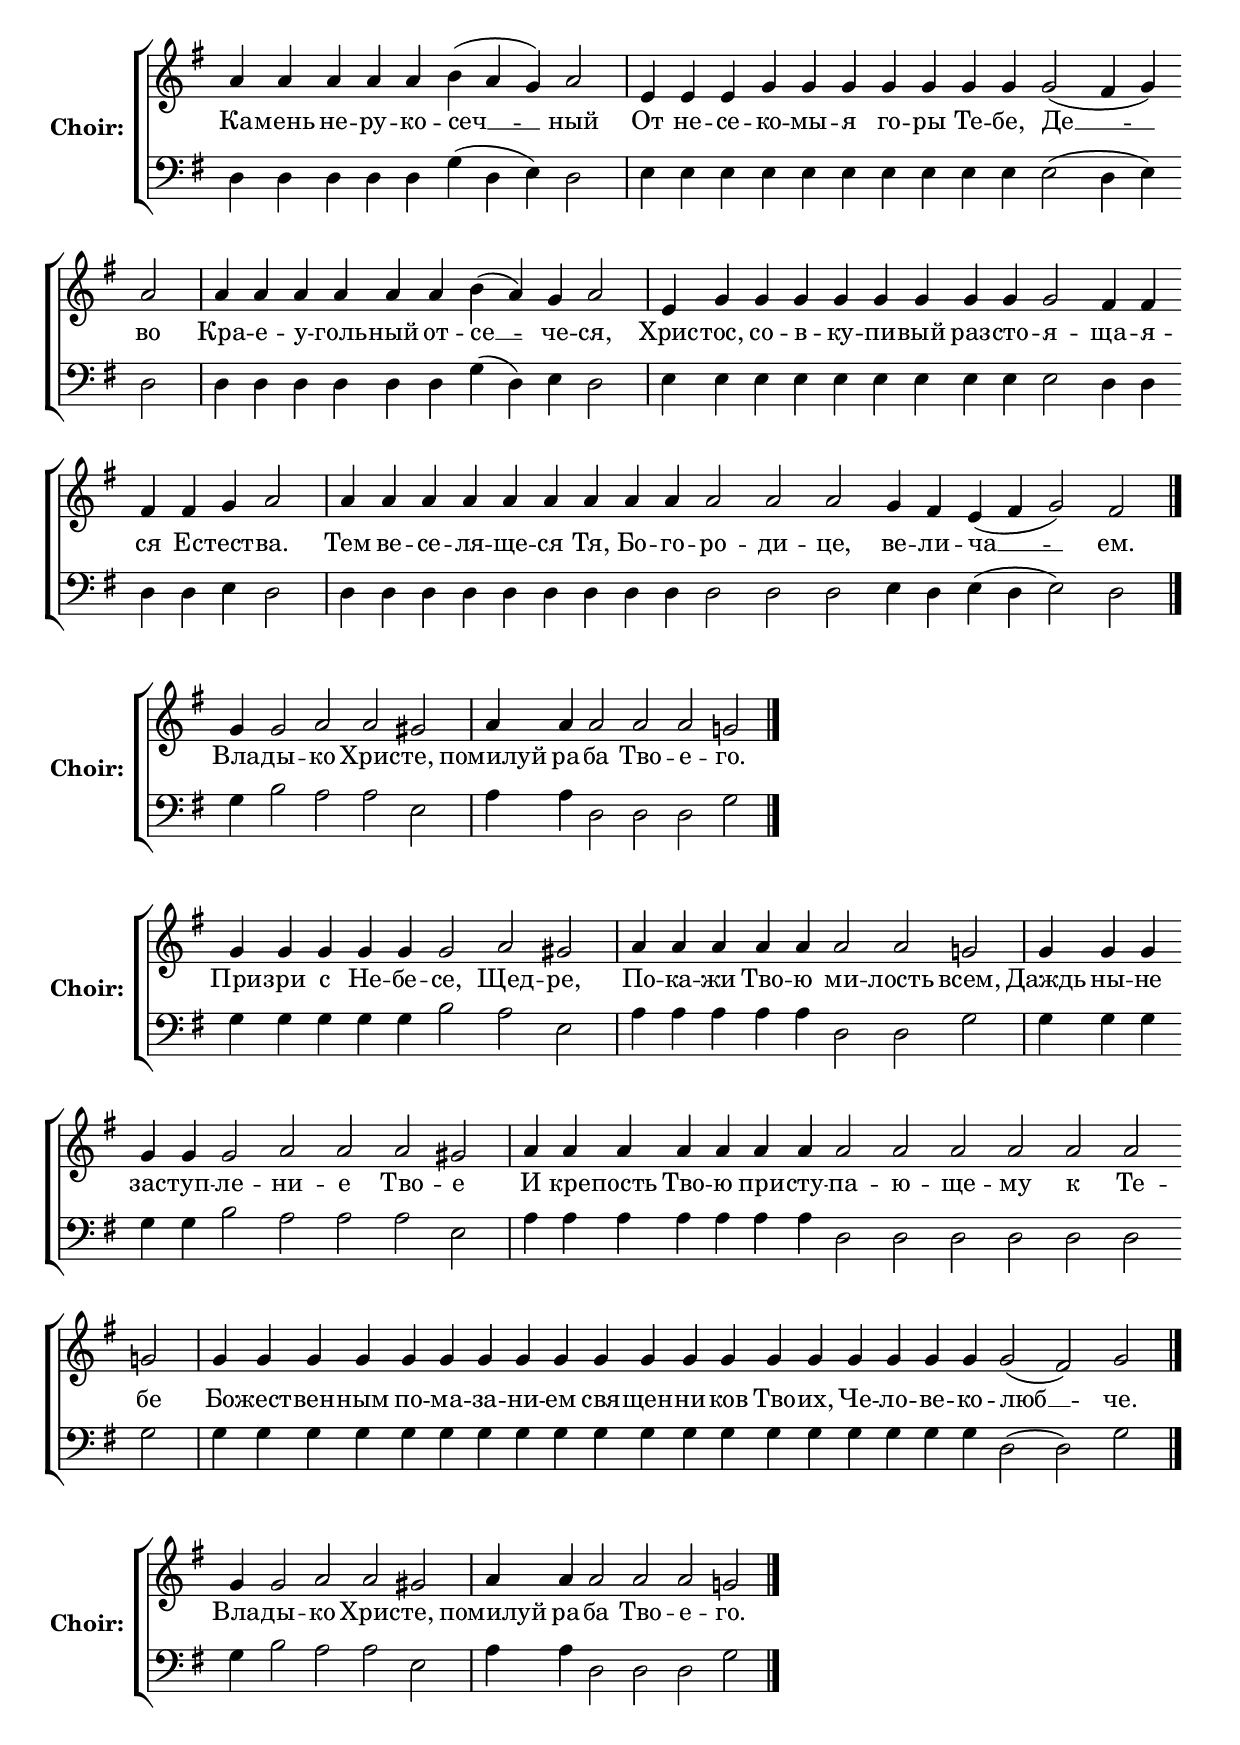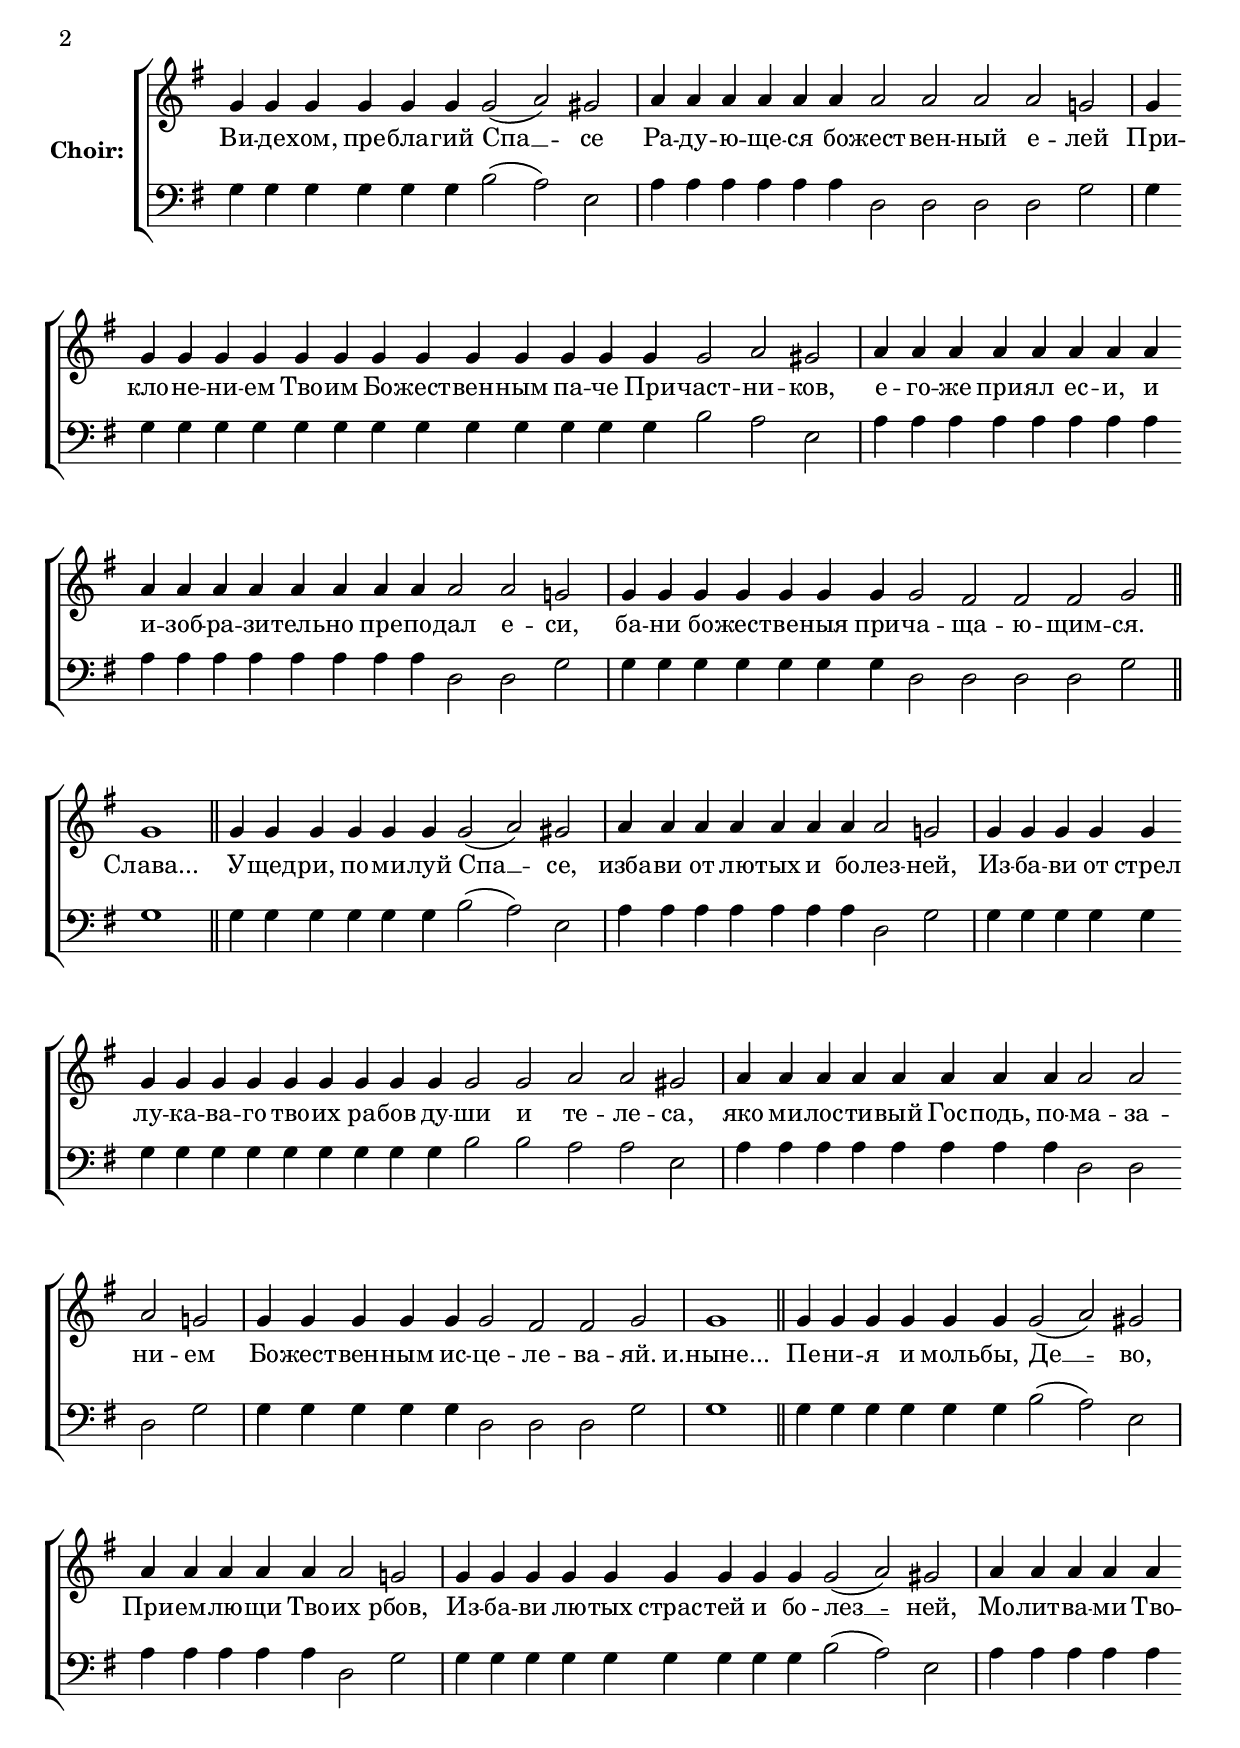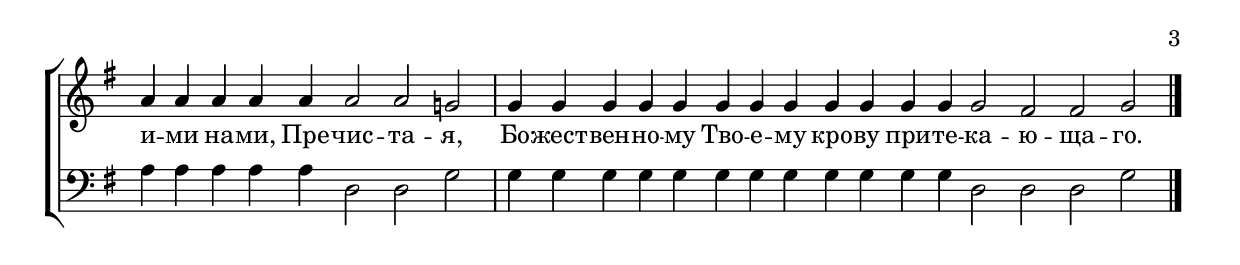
\version "2.16.2"

% =======================
% Global Variables
% =======================
alignleft = \once \override LyricText #'self-alignment-X = #-1

% =======================
% Score for Песнь 9
% =======================
%
% voices
%
Sop = {
	\bar "" a'4 \bar "" a'4 \bar "" a'4 \bar "" a'4 \bar "" a'4 \bar "" b'4 ( a'4 g'4 ) \bar "" a'2 \bar "|" e'4 \bar "" e'4 \bar "" e'4 \bar "" g'4 \bar "" g'4 \bar "" g'4 \bar "" g'4 \bar "" g'4 \bar "" g'4 \bar "" g'4 \bar "" g'2 ( fis'4 g'4 ) \bar "" a'2 \bar "|" a'4 \bar "" a'4 \bar "" a'4 \bar "" a'4 \bar "" a'4 \bar "" a'4 \bar "" b'4 ( a'4 ) \bar "" g'4 \bar "" a'2 \bar "|" e'4 \bar "" g'4 \bar "" g'4 \bar "" g'4 \bar "" g'4 \bar "" g'4 \bar "" g'4 \bar "" g'4 \bar "" g'4 \bar "" g'2 \bar "" fis'4 \bar "" fis'4 \bar "" fis'4 \bar "" fis'4 \bar "" g'4 \bar "" a'2 \bar "|" a'4 \bar "" a'4 \bar "" a'4 \bar "" a'4 \bar "" a'4 \bar "" a'4 \bar "" a'4 \bar "" a'4 \bar "" a'4 \bar "" a'2 \bar "" a'2 \bar "" a'2 \bar "" g'4 \bar "" fis'4 \bar "" e'4 ( fis'4 g'2 ) \bar "" fis'2 \bar "|." 
}

Bass = {
	\bar "" d4 \bar "" d4 \bar "" d4 \bar "" d4 \bar "" d4 \bar "" g4 ( d4 e4 ) \bar "" d2 \bar "|" e4 \bar "" e4 \bar "" e4 \bar "" e4 \bar "" e4 \bar "" e4 \bar "" e4 \bar "" e4 \bar "" e4 \bar "" e4 \bar "" e2 ( d4 e4 ) \bar "" d2 \bar "|" d4 \bar "" d4 \bar "" d4 \bar "" d4 \bar "" d4 \bar "" d4 \bar "" g4 ( d4 ) \bar "" e4 \bar "" d2 \bar "|" e4 \bar "" e4 \bar "" e4 \bar "" e4 \bar "" e4 \bar "" e4 \bar "" e4 \bar "" e4 \bar "" e4 \bar "" e2 \bar "" d4 \bar "" d4 \bar "" d4 \bar "" d4 \bar "" e4 \bar "" d2 \bar "|" d4 \bar "" d4 \bar "" d4 \bar "" d4 \bar "" d4 \bar "" d4 \bar "" d4 \bar "" d4 \bar "" d4 \bar "" d2 \bar "" d2 \bar "" d2 \bar "" e4 \bar "" d4 \bar "" e4 ( d4 e2 ) \bar "" d2 \bar "|." 
}


% =======================
% Lyrics
% =======================
words = \lyricmode {
	Ка -- мень не -- ру -- ко -- 
	сеч __ __ 
	-- ный 
	От не -- се -- 
	ко -- мы -- я го -- ры Те -- бе, 
	Де __ __ 
	-- во 
	Кра -- е -- у -- голь -- ный от 
	-- се __ 
	-- че 
	-- ся, 
	Хрис -- 
	тос, со -- в -- ку -- пи -- вый раз -- сто 
	-- я 
	-- ща -- я -- ся Ес 
	-- тест 
	-- ва. 
	Тем ве -- се -- ля -- ще -- ся Тя, Бо -- го 
	-- ро -- ди -- це, 
	ве -- 
	ли -- 
	ча __ __ 
	-- ем. 
}

\score {

% This produces a lilypond error, but still seems to render OK, so...
\header { title = "Песнь 9" }

  \new ChoirStaff \with {
    instrumentName = \markup \bold "Choir:"
  }
  <<
    #(set-accidental-style 'neo-modern 'Score)
    \new Staff {
      \key g \major
      \cadenzaOn
      <<{
	  \new Voice = "Sop" {
	    %\voiceOne
	    \Sop
	  }
	}>>
    }
    \new Lyrics \lyricsto "Sop" { \words }
    \new Staff {
      \key g \major
      \clef bass
      \cadenzaOn
      <<{
	  \new Voice = "Bass" {
	    %\voiceOne
	    \Bass
	  }
	}>>
    }
  >>
}

%
% voices
%
Sop = {
	\bar "" g'4 \bar "" g'2 \bar "" a'2 \bar "" a'2 \bar "" gis' \bar "|" a'4 \bar "" a'4 \bar "" a'2 \bar "" a'2 \bar "" a'2 \bar "" g'2 \bar "|." 
}

Bass = {
	\bar "" g4 \bar "" b2 \bar "" a2 \bar "" a2 \bar "" e2 \bar "|" a4 \bar "" a4 \bar "" d2 \bar "" d2 \bar "" d2 \bar "" g2 \bar "|." 
}


% =======================
% Lyrics
% =======================
words = \lyricmode {
	Вла -- 
	ды -- 
	кo Хрис 
	-- те, 
	помилуй ра 
	-- ба Тво -- е 
	-- го. 
}

\score {


  \new ChoirStaff \with {
    instrumentName = \markup \bold "Choir:"
  }
  <<
    #(set-accidental-style 'neo-modern 'Score)
    \new Staff {
      \key g \major
      \cadenzaOn
      <<{
	  \new Voice = "Sop" {
	    %\voiceOne
	    \Sop
	  }
	}>>
    }
    \new Lyrics \lyricsto "Sop" { \words }
    \new Staff {
      \key g \major
      \clef bass
      \cadenzaOn
      <<{
	  \new Voice = "Bass" {
	    %\voiceOne
	    \Bass
	  }
	}>>
    }
  >>
}

%
% voices
%
Sop = {
	\bar "" g'4 \bar "" g'4 \bar "" g'4 \bar "" g'4 \bar "" g'4 \bar "" g'2 \bar "" a'2 \bar "" gis' \bar "|" a'4 \bar "" a'4 \bar "" a'4 \bar "" a'4 \bar "" a'4 \bar "" a'2 \bar "" a'2 \bar "" g'2 \bar "|" g'4 \bar "" g'4 \bar "" g'4 \bar "" g'4 \bar "" g'4 \bar "" g'2 \bar "" a'2 \bar "" a'2 \bar "" a'2 \bar "" gis' \bar "|" a'4 \bar "" a'4 \bar "" a'4 \bar "" a'4 \bar "" a'4 \bar "" a'4 \bar "" a'4 \bar "" a'2 \bar "" a'2 \bar "" a'2 \bar "" a'2 \bar "" a'2 \bar "" a'2 \bar "" g'2 \bar "|" g'4 \bar "" g'4 \bar "" g'4 \bar "" g'4 \bar "" g'4 \bar "" g'4 \bar "" g'4 \bar "" g'4 \bar "" g'4 \bar "" g'4 \bar "" g'4 \bar "" g'4 \bar "" g'4 \bar "" g'4 \bar "" g'4 \bar "" g'4 \bar "" g'4 \bar "" g'4 \bar "" g'4 \bar "" g'2 ( fis'2 ) \bar "" g' \bar "|." 
}

Bass = {
	\bar "" g4 \bar "" g4 \bar "" g4 \bar "" g4 \bar "" g4 \bar "" b2 \bar "" a2 \bar "" e2 \bar "|" a4 \bar "" a4 \bar "" a4 \bar "" a4 \bar "" a4 \bar "" d2 \bar "" d2 \bar "" g2 \bar "|" g4 \bar "" g4 \bar "" g4 \bar "" g4 \bar "" g4 \bar "" b2 \bar "" a2 \bar "" a2 \bar "" a2 \bar "" e2 \bar "|" a4 \bar "" a4 \bar "" a4 \bar "" a4 \bar "" a4 \bar "" a4 \bar "" a4 \bar "" d2 \bar "" d2 \bar "" d2 \bar "" d2 \bar "" d2 \bar "" d2 \bar "" g2 \bar "|" g4 \bar "" g4 \bar "" g4 \bar "" g4 \bar "" g4 \bar "" g4 \bar "" g4 \bar "" g4 \bar "" g4 \bar "" g4 \bar "" g4 \bar "" g4 \bar "" g4 \bar "" g4 \bar "" g4 \bar "" g4 \bar "" g4 \bar "" g4 \bar "" g4 \bar "" d2 ( d2 ) \bar "" g2 \bar "|." 
}


% =======================
% Lyrics
% =======================
words = \lyricmode {
	При -- зри с Не -- бе 
	-- се, 
	Щед -- 
	ре, 
	По -- ка -- жи Тво -- ю 
	ми -- лость 
	всем, 
	Даждь ны -- не зас -- туп 
	-- ле 
	-- ни -- е Тво 
	-- е 
	И кре -- пость Тво -- ю при -- сту 
	-- па -- ю -- ще -- му к Те 
	-- бе 
	Бо -- жест -- вен -- ным по -- ма -- за -- ни -- ем свя -- щен -- ни -- ков Тво -- их, Че -- ло -- ве -- ко 
	-- люб __ 
	-- че. 
}

\score {


  \new ChoirStaff \with {
    instrumentName = \markup \bold "Choir:"
  }
  <<
    #(set-accidental-style 'neo-modern 'Score)
    \new Staff {
      \key g \major
      \cadenzaOn
      <<{
	  \new Voice = "Sop" {
	    %\voiceOne
	    \Sop
	  }
	}>>
    }
    \new Lyrics \lyricsto "Sop" { \words }
    \new Staff {
      \key g \major
      \clef bass
      \cadenzaOn
      <<{
	  \new Voice = "Bass" {
	    %\voiceOne
	    \Bass
	  }
	}>>
    }
  >>
}

%
% voices
%
Sop = {
	\bar "" g'4 \bar "" g'2 \bar "" a'2 \bar "" a'2 \bar "" gis' \bar "|" a'4 \bar "" a'4 \bar "" a'2 \bar "" a'2 \bar "" a'2 \bar "" g'2 \bar "|." 
}

Bass = {
	\bar "" g4 \bar "" b2 \bar "" a2 \bar "" a2 \bar "" e2 \bar "|" a4 \bar "" a4 \bar "" d2 \bar "" d2 \bar "" d2 \bar "" g2 \bar "|." 
}


% =======================
% Lyrics
% =======================
words = \lyricmode {
	Вла -- 
	ды -- 
	кo Хрис 
	-- те, 
	помилуй ра 
	-- ба Тво -- е 
	-- го. 
}

\score {


  \new ChoirStaff \with {
    instrumentName = \markup \bold "Choir:"
  }
  <<
    #(set-accidental-style 'neo-modern 'Score)
    \new Staff {
      \key g \major
      \cadenzaOn
      <<{
	  \new Voice = "Sop" {
	    %\voiceOne
	    \Sop
	  }
	}>>
    }
    \new Lyrics \lyricsto "Sop" { \words }
    \new Staff {
      \key g \major
      \clef bass
      \cadenzaOn
      <<{
	  \new Voice = "Bass" {
	    %\voiceOne
	    \Bass
	  }
	}>>
    }
  >>
}

%
% voices
%
Sop = {
	\bar "" g'4 \bar "" g'4 \bar "" g'4 \bar "" g'4 \bar "" g'4 \bar "" g'4 \bar "" g'2 ( a'2 ) \bar "" gis' \bar "|" a'4 \bar "" a'4 \bar "" a'4 \bar "" a'4 \bar "" a'4 \bar "" a'4 \bar "" a'2 \bar "" a'2 \bar "" a'2 \bar "" a'2 \bar "" g'2 \bar "|" g'4 \bar "" g'4 \bar "" g'4 \bar "" g'4 \bar "" g'4 \bar "" g'4 \bar "" g'4 \bar "" g'4 \bar "" g'4 \bar "" g'4 \bar "" g'4 \bar "" g'4 \bar "" g'4 \bar "" g'4 \bar "" g'2 \bar "" a'2 \bar "" gis' \bar "|" a'4 \bar "" a'4 \bar "" a'4 \bar "" a'4 \bar "" a'4 \bar "" a'4 \bar "" a'4 \bar "" a'4 \bar "" a'4 \bar "" a'4 \bar "" a'4 \bar "" a'4 \bar "" a'4 \bar "" a'4 \bar "" a'4 \bar "" a'4 \bar "" a'2 \bar "" a'2 \bar "" g'2 \bar "|" g'4 \bar "" g'4 \bar "" g'4 \bar "" g'4 \bar "" g'4 \bar "" g'4 \bar "" g'4 \bar "" g'2 \bar "" fis'2 \bar "" fis'2 \bar "" fis'2 \bar "" g' \bar "||" g'1 \bar "||" g'4 \bar "" g'4 \bar "" g'4 \bar "" g'4 \bar "" g'4 \bar "" g'4 \bar "" g'2 ( a'2 ) \bar "" gis' \bar "|" a'4 \bar "" a'4 \bar "" a'4 \bar "" a'4 \bar "" a'4 \bar "" a'4 \bar "" a'4 \bar "" a'2 \bar "" g'2 \bar "|" g'4 \bar "" g'4 \bar "" g'4 \bar "" g'4 \bar "" g'4 \bar "" g'4 \bar "" g'4 \bar "" g'4 \bar "" g'4 \bar "" g'4 \bar "" g'4 \bar "" g'4 \bar "" g'4 \bar "" g'4 \bar "" g'2 \bar "" g'2 \bar "" a'2 \bar "" a'2 \bar "" gis' \bar "|" a'4 \bar "" a'4 \bar "" a'4 \bar "" a'4 \bar "" a'4 \bar "" a'4 \bar "" a'4 \bar "" a'4 \bar "" a'2 \bar "" a'2 \bar "" a'2 \bar "" g'2 \bar "|" g'4 \bar "" g'4 \bar "" g'4 \bar "" g'4 \bar "" g'4 \bar "" g'2 \bar "" fis'2 \bar "" fis'2 \bar "" g' \bar "|" g'1 \bar "||" g'4 \bar "" g'4 \bar "" g'4 \bar "" g'4 \bar "" g'4 \bar "" g'4 \bar "" g'2 ( a'2 ) \bar "" gis' \bar "|" a'4 \bar "" a'4 \bar "" a'4 \bar "" a'4 \bar "" a'4 \bar "" a'2 \bar "" g'2 \bar "|" g'4 \bar "" g'4 \bar "" g'4 \bar "" g'4 \bar "" g'4 \bar "" g'4 \bar "" g'4 \bar "" g'4 \bar "" g'4 \bar "" g'2 ( a'2 ) \bar "" gis' \bar "|" a'4 \bar "" a'4 \bar "" a'4 \bar "" a'4 \bar "" a'4 \bar "" a'4 \bar "" a'4 \bar "" a'4 \bar "" a'4 \bar "" a'4 \bar "" a'2 \bar "" a'2 \bar "" g'2 \bar "|" g'4 \bar "" g'4 \bar "" g'4 \bar "" g'4 \bar "" g'4 \bar "" g'4 \bar "" g'4 \bar "" g'4 \bar "" g'4 \bar "" g'4 \bar "" g'4 \bar "" g'4 \bar "" g'2 \bar "" fis'2 \bar "" fis'2 \bar "" g' \bar "|." 
}

Bass = {
	\bar "" g4 \bar "" g4 \bar "" g4 \bar "" g4 \bar "" g4 \bar "" g4 \bar "" b2 ( a2 ) \bar "" e2 \bar "|" a4 \bar "" a4 \bar "" a4 \bar "" a4 \bar "" a4 \bar "" a4 \bar "" d2 \bar "" d2 \bar "" d2 \bar "" d2 \bar "" g2 \bar "|" g4 \bar "" g4 \bar "" g4 \bar "" g4 \bar "" g4 \bar "" g4 \bar "" g4 \bar "" g4 \bar "" g4 \bar "" g4 \bar "" g4 \bar "" g4 \bar "" g4 \bar "" g4 \bar "" b2 \bar "" a2 \bar "" e2 \bar "|" a4 \bar "" a4 \bar "" a4 \bar "" a4 \bar "" a4 \bar "" a4 \bar "" a4 \bar "" a4 \bar "" a4 \bar "" a4 \bar "" a4 \bar "" a4 \bar "" a4 \bar "" a4 \bar "" a4 \bar "" a4 \bar "" d2 \bar "" d2 \bar "" g2 \bar "|" g4 \bar "" g4 \bar "" g4 \bar "" g4 \bar "" g4 \bar "" g4 \bar "" g4 \bar "" d2 \bar "" d2 \bar "" d2 \bar "" d2 \bar "" g2 \bar "||" g1 \bar "||" g4 \bar "" g4 \bar "" g4 \bar "" g4 \bar "" g4 \bar "" g4 \bar "" b2 ( a2 ) \bar "" e2 \bar "|" a4 \bar "" a4 \bar "" a4 \bar "" a4 \bar "" a4 \bar "" a4 \bar "" a4 \bar "" d2 \bar "" g2 \bar "|" g4 \bar "" g4 \bar "" g4 \bar "" g4 \bar "" g4 \bar "" g4 \bar "" g4 \bar "" g4 \bar "" g4 \bar "" g4 \bar "" g4 \bar "" g4 \bar "" g4 \bar "" g4 \bar "" b2 \bar "" b2 \bar "" a2 \bar "" a2 \bar "" e2 \bar "|" a4 \bar "" a4 \bar "" a4 \bar "" a4 \bar "" a4 \bar "" a4 \bar "" a4 \bar "" a4 \bar "" d2 \bar "" d2 \bar "" d2 \bar "" g2 \bar "|" g4 \bar "" g4 \bar "" g4 \bar "" g4 \bar "" g4 \bar "" d2 \bar "" d2 \bar "" d2 \bar "" g2 \bar "|" g1 \bar "||" g4 \bar "" g4 \bar "" g4 \bar "" g4 \bar "" g4 \bar "" g4 \bar "" b2 ( a2 ) \bar "" e2 \bar "|" a4 \bar "" a4 \bar "" a4 \bar "" a4 \bar "" a4 \bar "" d2 \bar "" g2 \bar "|" g4 \bar "" g4 \bar "" g4 \bar "" g4 \bar "" g4 \bar "" g4 \bar "" g4 \bar "" g4 \bar "" g4 \bar "" b2 ( a2 ) \bar "" e2 \bar "|" a4 \bar "" a4 \bar "" a4 \bar "" a4 \bar "" a4 \bar "" a4 \bar "" a4 \bar "" a4 \bar "" a4 \bar "" a4 \bar "" d2 \bar "" d2 \bar "" g2 \bar "|" g4 \bar "" g4 \bar "" g4 \bar "" g4 \bar "" g4 \bar "" g4 \bar "" g4 \bar "" g4 \bar "" g4 \bar "" g4 \bar "" g4 \bar "" g4 \bar "" d2 \bar "" d2 \bar "" d2 \bar "" g2 \bar "|." 
}


% =======================
% Lyrics
% =======================
words = \lyricmode {
	Ви -- де -- хом, пре -- бла -- гий 
	Спа __ 
	-- се 
	Ра -- ду -- ю -- ще -- ся бо 
	-- жест -- вен -- ный е 
	-- лей 
	При -- кло -- не -- ни -- ем Тво -- им Бо -- жест -- вен -- ным па -- че При 
	-- част 
	-- ни 
	-- ков, 
	е -- го -- же при -- ял ес -- и, и и -- зоб -- ра -- зи -- тель -- но пре -- по 
	-- дал е 
	-- си, 
	ба -- ни бо -- жест -- ве -- ныя при 
	-- ча 
	-- ща -- ю -- щим 
	-- ся. 
	Слава... 
	У -- щед -- ри, по -- ми -- луй 
	Спа __ 
	-- се, 
	изба -- ви от лю -- тых и бо 
	-- лез 
	-- ней, 
	Из -- ба -- ви от стрел лу -- ка -- ва -- го тво -- их ра -- бов ду 
	-- ши и 
	те -- ле 
	-- са, 
	яко ми -- лос -- ти -- вый Гос -- подь, по 
	-- ма -- за -- ни 
	-- ем 
	Бо -- жест -- вен -- ным ис 
	-- це 
	-- ле -- ва 
	-- яй. 
	и.ныне... 
	Пе -- ни -- я и моль -- бы, 
	Де __ 
	-- во, 
	При -- ем -- лю -- щи Тво 
	-- их 
	рбов, 
	Из -- ба -- ви лю -- тых страс -- тей и бо 
	-- лез __ 
	-- ней, 
	Мо -- лит -- ва -- ми Тво -- и -- ми на -- ми, Пре 
	-- чис -- та 
	-- я, 
	Бо -- жест -- вен -- но -- му Тво -- е -- му кро -- ву при -- те 
	-- ка 
	-- ю -- ща 
	-- го. 
}

\score {


  \new ChoirStaff \with {
    instrumentName = \markup \bold "Choir:"
  }
  <<
    #(set-accidental-style 'neo-modern 'Score)
    \new Staff {
      \key g \major
      \cadenzaOn
      <<{
	  \new Voice = "Sop" {
	    %\voiceOne
	    \Sop
	  }
	}>>
    }
    \new Lyrics \lyricsto "Sop" { \words }
    \new Staff {
      \key g \major
      \clef bass
      \cadenzaOn
      <<{
	  \new Voice = "Bass" {
	    %\voiceOne
	    \Bass
	  }
	}>>
    }
  >>
}


% =======================
% Layout
% =======================
\layout {
  \context {
    \Score
    \remove "Bar_number_engraver"
  }
  \context {
    \Staff
    \remove "Time_signature_engraver"
  }
}			
